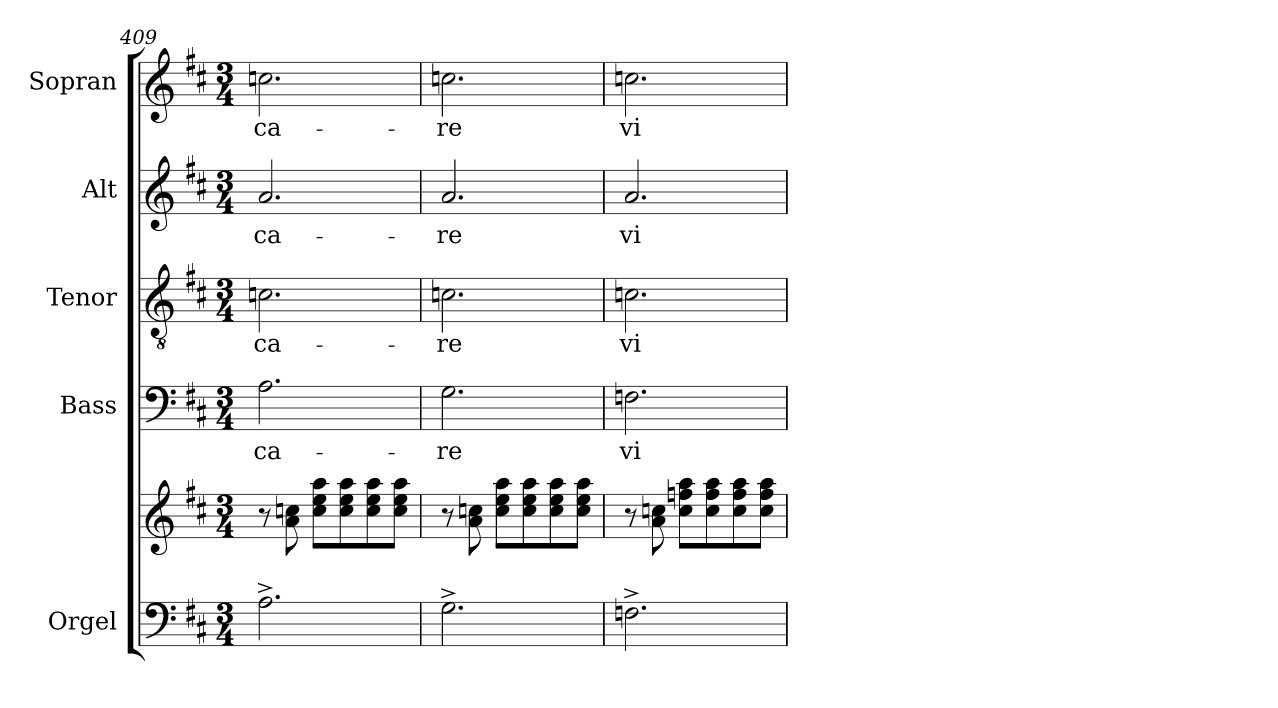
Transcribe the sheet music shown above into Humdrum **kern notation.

**kern	**kern	**kern	**text	**kern	**text	**kern	**text	**kern	**text
*part5	*part5	*part4	*part4	*part3	*part3	*part2	*part2	*part1	*part1
*staff6	*staff5	*staff4	*staff4	*staff3	*staff3	*staff2	*staff2	*staff1	*staff1
*I"Orgel	*	*I"Bass	*	*I"Tenor	*	*I"Alt	*	*I"Sopran	*
*I'Org.	*	*I'B	*	*I'T	*	*I'A	*	*I'S	*
*clefF4	*clefG2	*clefF4	*	*clefGv2	*	*clefG2	*	*clefG2	*
*k[f#c#]	*k[f#c#]	*k[f#c#]	*	*k[f#c#]	*	*k[f#c#]	*	*k[f#c#]	*
*D:	*D:	*D:	*	*D:	*	*D:	*	*D:	*
*M3/4	*M3/4	*M3/4	*	*M3/4	*	*M3/4	*	*M3/4	*
=409	=409	=409	=409	=409	=409	=409	=409	=409	=409
!	!	!	!LO:LY:b	!	!LO:LY:b	!	!LO:LY:b	!	!LO:LY:b
2.A^>\	8r	2.A\	-ca-	2.cn\	-ca-	2.a/	-ca-	2.ccn\	-ca-
.	8a\ 8ccn\	.	.	.	.	.	.	.	.
.	8cc\ 8ee\ 8aa\L	.	.	.	.	.	.	.	.
.	8cc\ 8ee\ 8aa\	.	.	.	.	.	.	.	.
.	8cc\ 8ee\ 8aa\	.	.	.	.	.	.	.	.
.	8cc\ 8ee\ 8aa\J	.	.	.	.	.	.	.	.
=410	=410	=410	=410	=410	=410	=410	=410	=410	=410
!	!	!	!LO:LY:b	!	!LO:LY:b	!	!LO:LY:b	!	!LO:LY:b
2.G^>\	8r	2.G\	-re	2.cn\	-re	2.a/	-re	2.ccn\	-re
.	8a\ 8ccn\	.	.	.	.	.	.	.	.
.	8cc\ 8ee\ 8aa\L	.	.	.	.	.	.	.	.
.	8cc\ 8ee\ 8aa\	.	.	.	.	.	.	.	.
.	8cc\ 8ee\ 8aa\	.	.	.	.	.	.	.	.
.	8cc\ 8ee\ 8aa\J	.	.	.	.	.	.	.	.
!!LO:LB:g=z
=411	=411	=411	=411	=411	=411	=411	=411	=411	=411
!	!	!	!LO:LY:b	!	!LO:LY:b	!	!LO:LY:b	!	!LO:LY:b
2.Fn^>\	8r	2.Fn\	vi-	2.cn\	vi-	2.a/	vi-	2.ccn\	vi-
.	8a\ 8ccn\	.	.	.	.	.	.	.	.
.	8cc\ 8ffn\ 8aa\L	.	.	.	.	.	.	.	.
.	8cc\ 8ff\ 8aa\	.	.	.	.	.	.	.	.
.	8cc\ 8ff\ 8aa\	.	.	.	.	.	.	.	.
.	8cc\ 8ff\ 8aa\J	.	.	.	.	.	.	.	.
=	=	=	=	=	=	=	=	=	=
*-	*-	*-	*-	*-	*-	*-	*-	*-	*-
